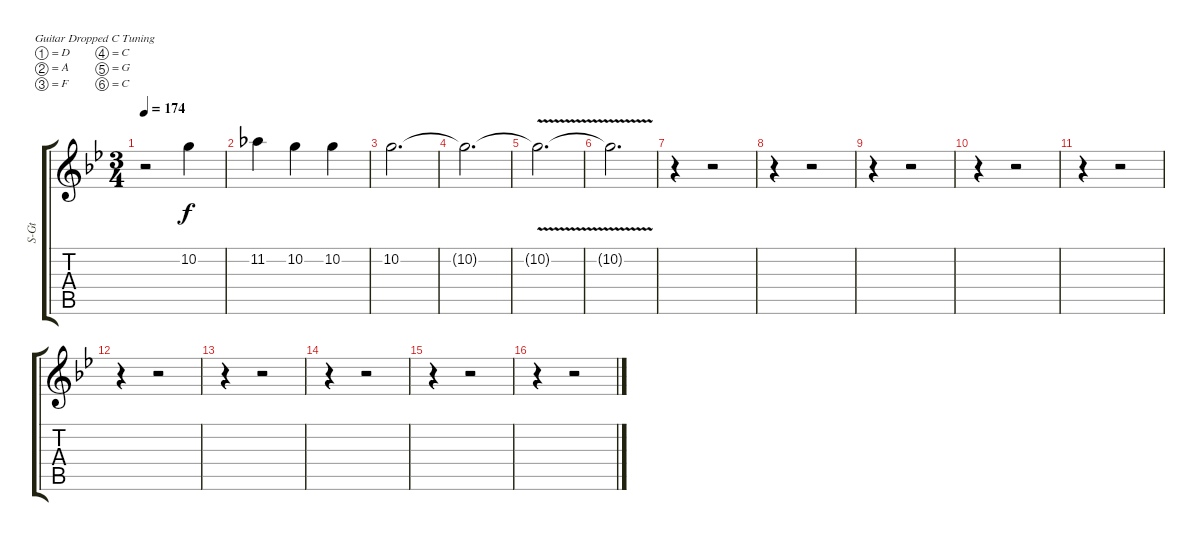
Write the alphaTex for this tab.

\bracketExtendMode groupsimilarinstruments
\track ("Howard Jones" "S-Gt") {instrument oboe}
\staff {score tabs}
\tuning (D4 A3 F3 C3 G2 C2)
\displaytranspose 12
\ts (3 4)
\tempo 174
\clef g2
\ks bb
r.2{dy f} 10.2{acc forcenatural}.4 |
11.2{acc b}.4 10.2{acc forcenatural}.4 10.2{acc forcenatural}.4 |
10.2{acc forcenatural}.2{d} |
10.2{t acc forcenatural}.2{d} |
10.2{v t acc forcenatural}.2{d} |
10.2{v t acc forcenatural}.2{d} |
r.4 r.2 |
r.4 r.2 |
r.4 r.2 |
r.4 r.2 |
r.4 r.2 |
r.4 r.2 |
r.4 r.2 |
r.4 r.2 |
r.4 r.2 |
r.4 r.2
